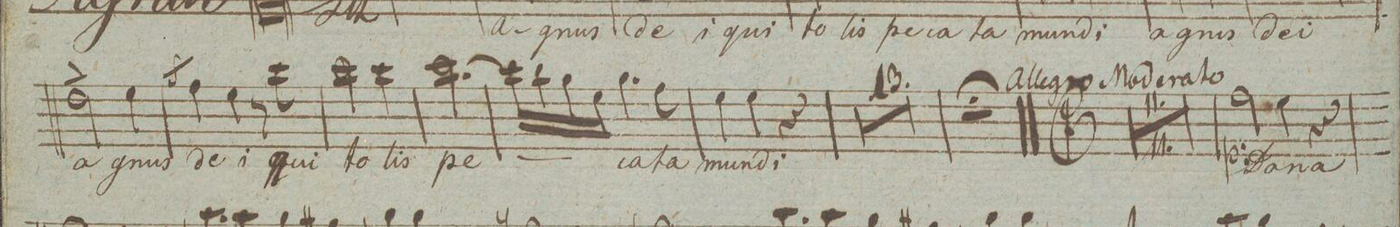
**kern	**text
*I"Soprano.	*
*clefC1	*
*k[]	*
*M3/4	*
2b^\	a-
4cc\	-gnus
=20	=20
8qee/	.
4dd\	de-
4cc\	-i
8r	.
8aa\	qui
=21	=21
2aa\	to-
4aa\	-lis
=22	=22
[2.aa\	pe-
=23	=23
16aa\LL]	.
16gg\	.
16ee\	.
16cc\JJ	.
4.ee\	-ca-
8dd\	-ta
=24	=24
4cc\	mun-
4cc\	-di
4r	.
=25	=25
2.r	.
=26	=26
2.r	.
=27	=27
2.r	.
=28	=28
2.r	.
=29	=29
2.r	.
=30	=30
2.r	.
=31	=31
2.r	.
=32	=32
2.r	.
=33	=33
2.r	.
=34	=34
2.r	.
=35	=35
2.r	.
=36	=36
2.r	.
=37	=37
2.r	.
=38	=38
2.r;	.
==	==
*-	*-
